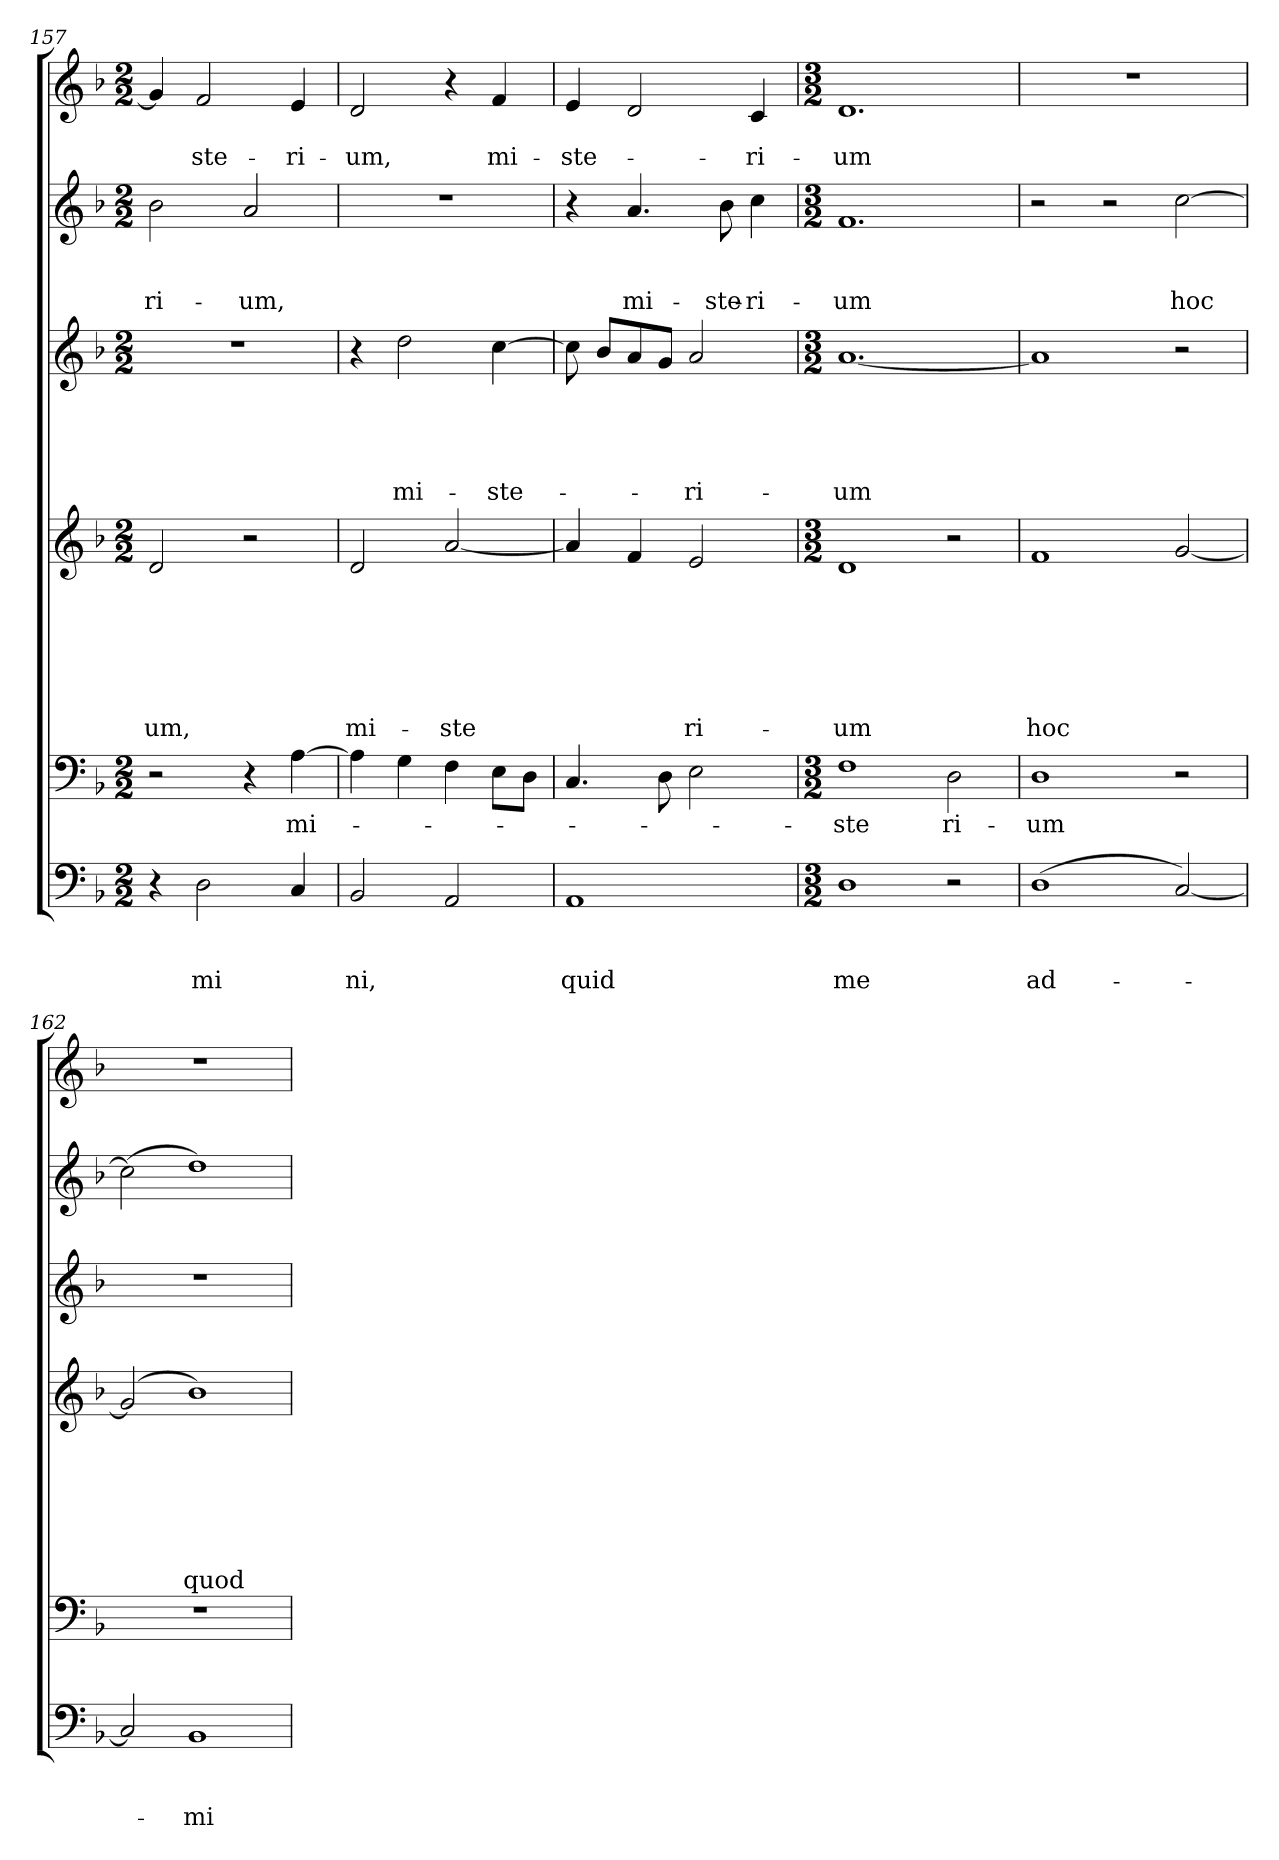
**kern	**text	**text	**text	**kern	**text	**kern	**text	**text	**text	**text	**text	**text	**text	**kern	**text	**text	**text	**text	**text	**kern	**text	**text	**text	**kern	**text	**text
*part6	*part6	*part6	*part6	*part5	*part5	*part4	*part4	*part4	*part4	*part4	*part4	*part4	*part4	*part3	*part3	*part3	*part3	*part3	*part3	*part2	*part2	*part2	*part2	*part1	*part1	*part1
*staff6	*staff6	*staff6	*staff6	*staff5	*staff5	*staff4	*staff4	*staff4	*staff4	*staff4	*staff4	*staff4	*staff4	*staff3	*staff3	*staff3	*staff3	*staff3	*staff3	*staff2	*staff2	*staff2	*staff2	*staff1	*staff1	*staff1
*clefF4	*	*	*	*clefF4	*	*clefG2	*	*	*	*	*	*	*	*clefG2	*	*	*	*	*	*clefG2	*	*	*	*clefG2	*	*
*	*	*	*	*	*	*ITrd7c12	*	*	*	*	*	*	*	*ITrd7c12	*	*	*	*	*	*ITrd7c12	*	*	*	*	*	*
*k[b-]	*	*	*	*k[b-]	*	*k[b-]	*	*	*	*	*	*	*	*k[b-]	*	*	*	*	*	*k[b-]	*	*	*	*k[b-]	*	*
*F:	*	*	*	*F:	*	*F:	*	*	*	*	*	*	*	*F:	*	*	*	*	*	*F:	*	*	*	*F:	*	*
*M2/2	*	*	*	*M2/2	*	*M2/2	*	*	*	*	*	*	*	*M2/2	*	*	*	*	*	*M2/2	*	*	*	*M2/2	*	*
=157	=157	=157	=157	=157	=157	=157	=157	=157	=157	=157	=157	=157	=157	=157	=157	=157	=157	=157	=157	=157	=157	=157	=157	=157	=157	=157
!	!	!	!	!	!	!	!	!	!	!	!	!	!LO:LY:b	!	!	!	!	!	!	!	!	!	!LO:LY:b	!	!	!
4r	.	.	.	2r	.	2D/	.	.	.	.	.	.	-um,	1r	.	.	.	.	.	2B-\	.	.	-ri-	4g/]	.	.
!	!	!	!LO:LY:b	!	!	!	!	!	!	!	!	!	!	!	!	!	!	!	!	!	!	!	!	!	!	!LO:LY:b
2D\	.	.	-mi	.	.	.	.	.	.	.	.	.	.	.	.	.	.	.	.	.	.	.	.	2f/	.	-ste-
!	!	!	!	!	!	!	!	!	!	!	!	!	!	!	!	!	!	!	!	!	!	!	!LO:LY:b	!	!	!
.	.	.	.	4r	.	2r	.	.	.	.	.	.	.	.	.	.	.	.	.	2A/	.	.	-um,	.	.	.
!	!	!	!	!	!LO:LY:b	!	!	!	!	!	!	!	!	!	!	!	!	!	!	!	!	!	!	!	!	!LO:LY:b
4C/	.	.	.	[>4A\	mi-	.	.	.	.	.	.	.	.	.	.	.	.	.	.	.	.	.	.	4e/	.	-ri-
=158	=158	=158	=158	=158	=158	=158	=158	=158	=158	=158	=158	=158	=158	=158	=158	=158	=158	=158	=158	=158	=158	=158	=158	=158	=158	=158
!	!	!	!LO:LY:b	!	!	!	!	!	!	!	!	!	!LO:LY:b	!	!	!	!	!	!	!	!	!	!	!	!	!LO:LY:b
2BB-/	.	.	ni,	4A\]	.	2D/	.	.	.	.	.	.	mi-	4r	.	.	.	.	.	1r	.	.	.	2d/	.	-um,
!	!	!	!	!	!	!	!	!	!	!	!	!	!	!	!	!	!	!	!LO:LY:b	!	!	!	!	!	!	!
.	.	.	.	4G\	.	.	.	.	.	.	.	.	.	2d\	.	.	.	.	mi-	.	.	.	.	.	.	.
!	!	!	!	!	!	!	!	!	!	!	!	!	!LO:LY:b	!	!	!	!	!	!	!	!	!	!	!	!	!
2AA/	.	.	.	4F\	.	[<2A/	.	.	.	.	.	.	-ste	.	.	.	.	.	.	.	.	.	.	4r	.	.
!	!	!	!	!	!	!	!	!	!	!	!	!	!	!	!	!	!	!	!LO:LY:b	!	!	!	!	!	!	!LO:LY:b
.	.	.	.	8E\L	.	.	.	.	.	.	.	.	.	[>4c\	.	.	.	.	-ste-	.	.	.	.	4f/	.	mi-
.	.	.	.	8D\J	.	.	.	.	.	.	.	.	.	.	.	.	.	.	.	.	.	.	.	.	.	.
!!LO:LB:g=z
=159	=159	=159	=159	=159	=159	=159	=159	=159	=159	=159	=159	=159	=159	=159	=159	=159	=159	=159	=159	=159	=159	=159	=159	=159	=159	=159
!	!	!	!LO:LY:b	!	!	!	!	!	!	!	!	!	!	!	!	!	!	!	!	!	!	!	!	!	!	!LO:LY:b
1AA	.	.	quid	4.C/	.	4A/]	.	.	.	.	.	.	.	8c\]	.	.	.	.	.	4r	.	.	.	4e/	.	-ste-
.	.	.	.	.	.	.	.	.	.	.	.	.	.	8B-/L	.	.	.	.	.	.	.	.	.	.	.	.
!	!	!	!	!	!	!	!	!	!	!	!	!	!	!	!	!	!	!	!	!	!	!	!LO:LY:b	!	!	!
.	.	.	.	.	.	4F/	.	.	.	.	.	.	.	8A/	.	.	.	.	.	4.A/	.	.	mi-	2d/	.	.
.	.	.	.	8D\	.	.	.	.	.	.	.	.	.	8G/J	.	.	.	.	.	.	.	.	.	.	.	.
!	!	!	!	!	!	!	!	!	!	!	!	!	!LO:LY:b	!	!	!	!	!	!LO:LY:b	!	!	!	!	!	!	!
.	.	.	.	2E\	.	2E/	.	.	.	.	.	.	ri-	2A/	.	.	.	.	-ri-	.	.	.	.	.	.	.
!	!	!	!	!	!	!	!	!	!	!	!	!	!	!	!	!	!	!	!	!	!	!	!LO:LY:b	!	!	!
.	.	.	.	.	.	.	.	.	.	.	.	.	.	.	.	.	.	.	.	8B-\	.	.	-ste-	.	.	.
!	!	!	!	!	!	!	!	!	!	!	!	!	!	!	!	!	!	!	!	!	!	!	!LO:LY:b	!	!	!LO:LY:b
.	.	.	.	.	.	.	.	.	.	.	.	.	.	.	.	.	.	.	.	4c\	.	.	-ri-	4c/	.	-ri-
=160	=160	=160	=160	=160	=160	=160	=160	=160	=160	=160	=160	=160	=160	=160	=160	=160	=160	=160	=160	=160	=160	=160	=160	=160	=160	=160
*M3/2	*	*	*	*M3/2	*	*M3/2	*	*	*	*	*	*	*	*M3/2	*	*	*	*	*	*M3/2	*	*	*	*M3/2	*	*
!	!	!	!LO:LY:b	!	!LO:LY:b	!	!	!	!	!	!	!	!LO:LY:b	!	!	!	!	!	!LO:LY:b	!	!	!	!LO:LY:b	!	!	!LO:LY:b
1D	.	.	me	1F	-ste	1D	.	.	.	.	.	.	-um	[<1.A	.	.	.	.	-um	1.F	.	.	-um	1.d	.	-um
!	!	!	!	!	!LO:LY:b	!	!	!	!	!	!	!	!	!	!	!	!	!	!	!	!	!	!	!	!	!
2r	.	.	.	2D\	ri-	2r	.	.	.	.	.	.	.	.	.	.	.	.	.	.	.	.	.	.	.	.
=161	=161	=161	=161	=161	=161	=161	=161	=161	=161	=161	=161	=161	=161	=161	=161	=161	=161	=161	=161	=161	=161	=161	=161	=161	=161	=161
!	!	!	!LO:LY:b	!	!LO:LY:b	!	!	!	!	!	!	!	!LO:LY:b	!	!	!	!	!	!	!	!	!	!	!LO:N:vis=1	!	!
(>1D	.	.	ad-	1D	-um	1F	.	.	.	.	.	.	hoc	1A]	.	.	.	.	.	2r	.	.	.	1.r	.	.
.	.	.	.	.	.	.	.	.	.	.	.	.	.	.	.	.	.	.	.	2r	.	.	.	.	.	.
!	!	!	!	!	!	!	!	!	!	!	!	!	!	!	!	!	!	!	!	!	!	!	!LO:LY:b	!	!	!
[<2C/)	.	.	.	2r	.	[<2G/	.	.	.	.	.	.	.	2r	.	.	.	.	.	[>2c\	.	.	hoc	.	.	.
=162	=162	=162	=162	=162	=162	=162	=162	=162	=162	=162	=162	=162	=162	=162	=162	=162	=162	=162	=162	=162	=162	=162	=162	=162	=162	=162
!	!	!	!	!LO:N:vis=1	!	!	!	!	!	!	!	!	!	!LO:N:vis=1	!	!	!	!	!	!	!	!	!	!LO:N:vis=1	!	!
2C/]	.	.	.	1.r	.	(<2G/]	.	.	.	.	.	.	.	1.r	.	.	.	.	.	(>2c\]	.	.	.	1.r	.	.
!	!	!	!LO:LY:b	!	!	!	!	!	!	!	!	!	!LO:LY:b	!	!	!	!	!	!	!	!	!	!	!	!	!
1BB-	.	.	-mi-	.	.	1B-)	.	.	.	.	.	.	quod	.	.	.	.	.	.	1d)	.	.	.	.	.	.
=	=	=	=	=	=	=	=	=	=	=	=	=	=	=	=	=	=	=	=	=	=	=	=	=	=	=
*-	*-	*-	*-	*-	*-	*-	*-	*-	*-	*-	*-	*-	*-	*-	*-	*-	*-	*-	*-	*-	*-	*-	*-	*-	*-	*-
